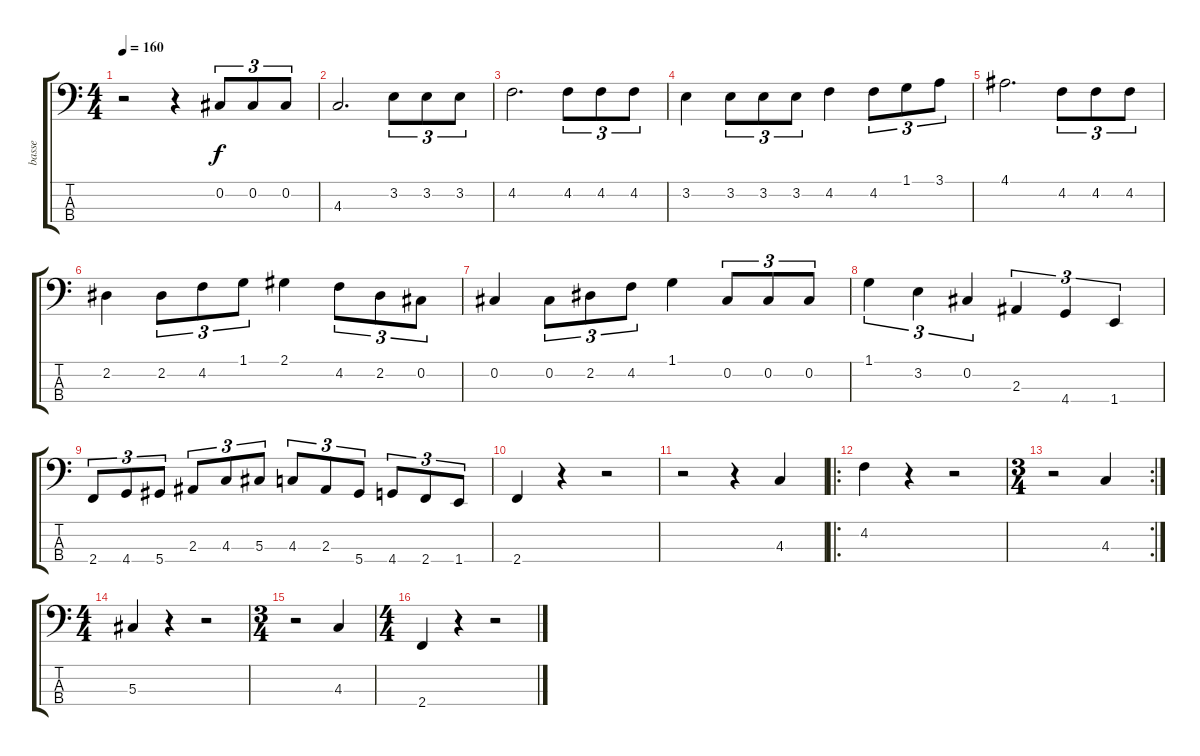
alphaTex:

\track ("basse" "basse") {instrument electricbasspick}
\staff {score tabs}
\tuning (Gb2 Db2 Ab1 Eb1) {hide}
\ts (4 4)
\tempo 160
\clef f4
\ks c
r.2{dy f instrument electricbasspick} r.4 0.2.8{tu (3 2)} 0.2.8{tu (3 2)} 0.2.8{tu (3 2)} |
4.3.2{d} 3.2.8{tu (3 2)} 3.2.8{tu (3 2)} 3.2.8{tu (3 2)} |
4.2.2{d} 4.2.8{tu (3 2)} 4.2.8{tu (3 2)} 4.2.8{tu (3 2)} |
3.2.4 3.2.8{tu (3 2)} 3.2.8{tu (3 2)} 3.2.8{tu (3 2)} 4.2.4 4.2.8{tu (3 2)} 1.1.8{tu (3 2)} 3.1.8{tu (3 2)} |
4.1.2{d} 4.2.8{tu (3 2)} 4.2.8{tu (3 2)} 4.2.8{tu (3 2)} |
2.2.4 2.2.8{tu (3 2)} 4.2.8{tu (3 2)} 1.1.8{tu (3 2)} 2.1.4 4.2.8{tu (3 2)} 2.2.8{tu (3 2)} 0.2.8{tu (3 2)} |
0.2.4 0.2.8{tu (3 2)} 2.2.8{tu (3 2)} 4.2.8{tu (3 2)} 1.1.4 0.2.8{tu (3 2)} 0.2.8{tu (3 2)} 0.2.8{tu (3 2)} |
1.1.4{tu (3 2)} 3.2.4{tu (3 2)} 0.2.4{tu (3 2)} 2.3.4{tu (3 2)} 4.4.4{tu (3 2)} 1.4.4{tu (3 2)} |
2.4.8{tu (3 2)} 4.4.8{tu (3 2)} 5.4.8{tu (3 2)} 2.3.8{tu (3 2)} 4.3.8{tu (3 2)} 5.3.8{tu (3 2)} 4.3.8{tu (3 2)} 2.3.8{tu (3 2)} 5.4.8{tu (3 2)} 4.4.8{tu (3 2)} 2.4.8{tu (3 2)} 1.4.8{tu (3 2)} |
2.4.4 r.4 r.2{txt ""} |
r.2 r.4 4.3.4 |
\ro
4.2.4 r.4 r.2 |
\rc 2
\ts (3 4)
r.2 4.3.4 |
\ts (4 4)
5.3.4 r.4 r.2 |
\ts (3 4)
r.2 4.3.4 |
\ts (4 4)
2.4.4 r.4 r.2
